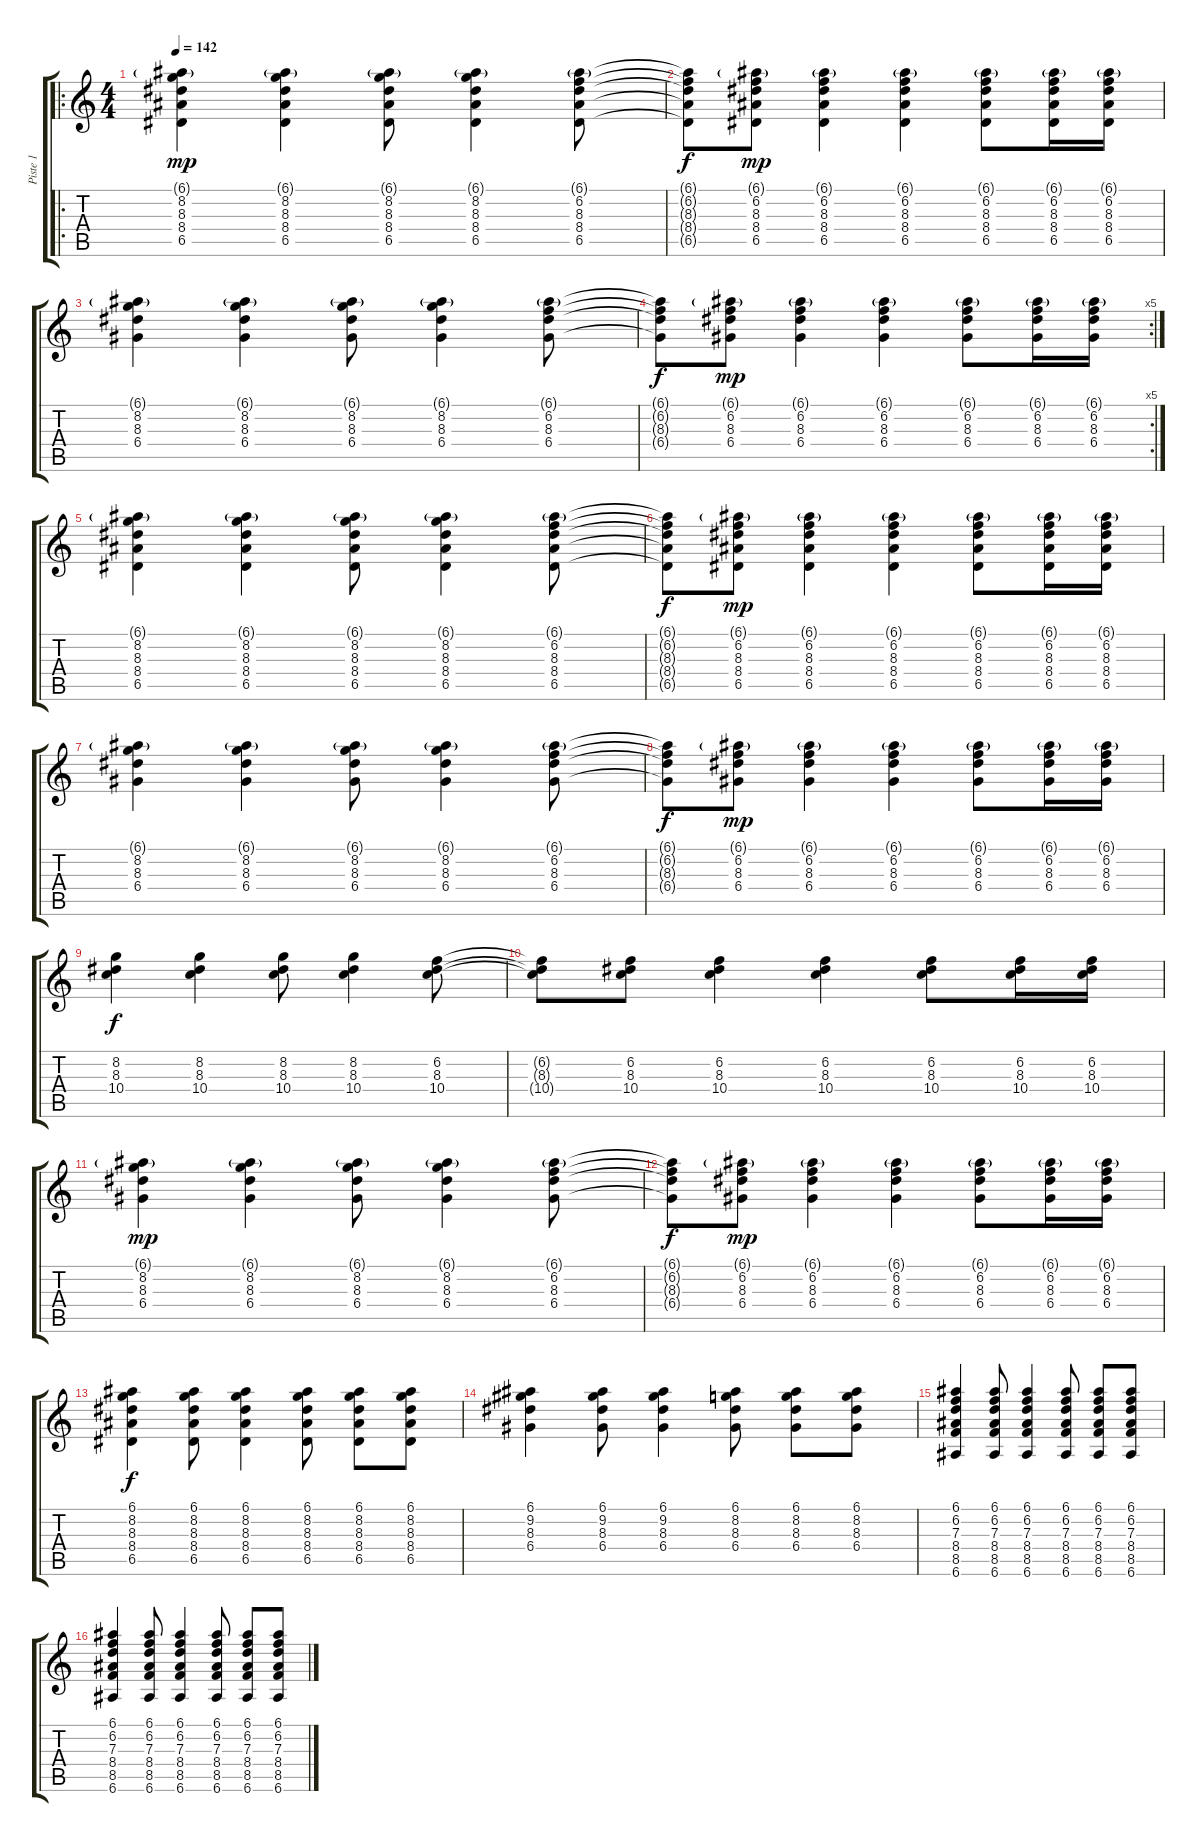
\track ("Piste 1" "Piste 1") {instrument acousticguitarsteel}
\staff {score tabs}
\tuning (E4 B3 G3 D3 A2 E2) {hide}
\ro
\ts (4 4)
\tempo 142
\clef g2
\ks c
(6.1{g} 8.2 8.3 8.4 6.5).4{dy mp instrument acousticguitarsteel} (6.1{g} 8.2 8.3 8.4 6.5).4 (6.1{g} 8.2 8.3 8.4 6.5).8 (6.1{g} 8.2 8.3 8.4 6.5).4 (6.1{g} 6.2 8.3 8.4 6.5).8 |
(6.1{t} 6.2{t} 8.3{t} 8.4{t} 6.5{t}).8{dy f} (6.1{g} 6.2 8.3 8.4 6.5).8{dy mp} (6.1{g} 6.2 8.3 8.4 6.5).4 (6.1{g} 6.2 8.3 8.4 6.5).4 (6.1{g} 6.2 8.3 8.4 6.5).8 (6.1{g} 6.2 8.3 8.4 6.5).16 (6.1{g} 6.2 8.3 8.4 6.5).16 |
(6.1{g} 8.2 8.3 6.4).4 (6.1{g} 8.2 8.3 6.4).4 (6.1{g} 8.2 8.3 6.4).8 (6.1{g} 8.2 8.3 6.4).4 (6.1{g} 6.2 8.3 6.4).8 |
\rc 5
(6.1{t} 6.2{t} 8.3{t} 6.4{t}).8{dy f} (6.1{g} 6.2 8.3 6.4).8{dy mp} (6.1{g} 6.2 8.3 6.4).4 (6.1{g} 6.2 8.3 6.4).4 (6.1{g} 6.2 8.3 6.4).8 (6.1{g} 6.2 8.3 6.4).16 (6.1{g} 6.2 8.3 6.4).16 |
(6.1{g} 8.2 8.3 8.4 6.5).4 (6.1{g} 8.2 8.3 8.4 6.5).4 (6.1{g} 8.2 8.3 8.4 6.5).8 (6.1{g} 8.2 8.3 8.4 6.5).4 (6.1{g} 6.2 8.3 8.4 6.5).8 |
(6.1{t} 6.2{t} 8.3{t} 8.4{t} 6.5{t}).8{dy f} (6.1{g} 6.2 8.3 8.4 6.5).8{dy mp} (6.1{g} 6.2 8.3 8.4 6.5).4 (6.1{g} 6.2 8.3 8.4 6.5).4 (6.1{g} 6.2 8.3 8.4 6.5).8 (6.1{g} 6.2 8.3 8.4 6.5).16 (6.1{g} 6.2 8.3 8.4 6.5).16 |
(6.1{g} 8.2 8.3 6.4).4 (6.1{g} 8.2 8.3 6.4).4 (6.1{g} 8.2 8.3 6.4).8 (6.1{g} 8.2 8.3 6.4).4 (6.1{g} 6.2 8.3 6.4).8 |
(6.1{t} 6.2{t} 8.3{t} 6.4{t}).8{dy f} (6.1{g} 6.2 8.3 6.4).8{dy mp} (6.1{g} 6.2 8.3 6.4).4 (6.1{g} 6.2 8.3 6.4).4 (6.1{g} 6.2 8.3 6.4).8 (6.1{g} 6.2 8.3 6.4).16 (6.1{g} 6.2 8.3 6.4).16 |
(8.2 8.3 10.4).4{dy f} (8.2 8.3 10.4).4 (8.2 8.3 10.4).8 (8.2 8.3 10.4).4 (6.2 8.3 10.4).8 |
(6.2{t} 8.3{t} 10.4{t}).8 (6.2 8.3 10.4).8 (6.2 8.3 10.4).4 (6.2 8.3 10.4).4 (6.2 8.3 10.4).8 (6.2 8.3 10.4).16 (6.2 8.3 10.4).16 |
(6.1{g} 8.2 8.3 6.4).4{dy mp} (6.1{g} 8.2 8.3 6.4).4 (6.1{g} 8.2 8.3 6.4).8 (6.1{g} 8.2 8.3 6.4).4 (6.1{g} 6.2 8.3 6.4).8 |
(6.1{t} 6.2{t} 8.3{t} 6.4{t}).8{dy f} (6.1{g} 6.2 8.3 6.4).8{dy mp} (6.1{g} 6.2 8.3 6.4).4 (6.1{g} 6.2 8.3 6.4).4 (6.1{g} 6.2 8.3 6.4).8 (6.1{g} 6.2 8.3 6.4).16 (6.1{g} 6.2 8.3 6.4).16 |
(6.1 8.2 8.3 8.4 6.5).4{dy f} (6.1 8.2 8.3 8.4 6.5).8 (6.1 8.2 8.3 8.4 6.5).4 (6.1 8.2 8.3 8.4 6.5).8 (6.1 8.2 8.3 8.4 6.5).8 (6.1 8.2 8.3 8.4 6.5).8 |
(6.1 9.2 8.3 6.4).4 (6.1 9.2 8.3 6.4).8 (6.1 9.2 8.3 6.4).4 (6.1 8.2 8.3 6.4).8 (6.1 8.2 8.3 6.4).8 (6.1 8.2 8.3 6.4).8 |
(6.1 6.2 7.3 8.4 8.5 6.6).4 (6.1 6.2 7.3 8.4 8.5 6.6).8 (6.1 6.2 7.3 8.4 8.5 6.6).4 (6.1 6.2 7.3 8.4 8.5 6.6).8 (6.1 6.2 7.3 8.4 8.5 6.6).8 (6.1 6.2 7.3 8.4 8.5 6.6).8 |
(6.1 6.2 7.3 8.4 8.5 6.6).4 (6.1 6.2 7.3 8.4 8.5 6.6).8 (6.1 6.2 7.3 8.4 8.5 6.6).4 (6.1 6.2 7.3 8.4 8.5 6.6).8 (6.1 6.2 7.3 8.4 8.5 6.6).8 (6.1 6.2 7.3 8.4 8.5 6.6).8
